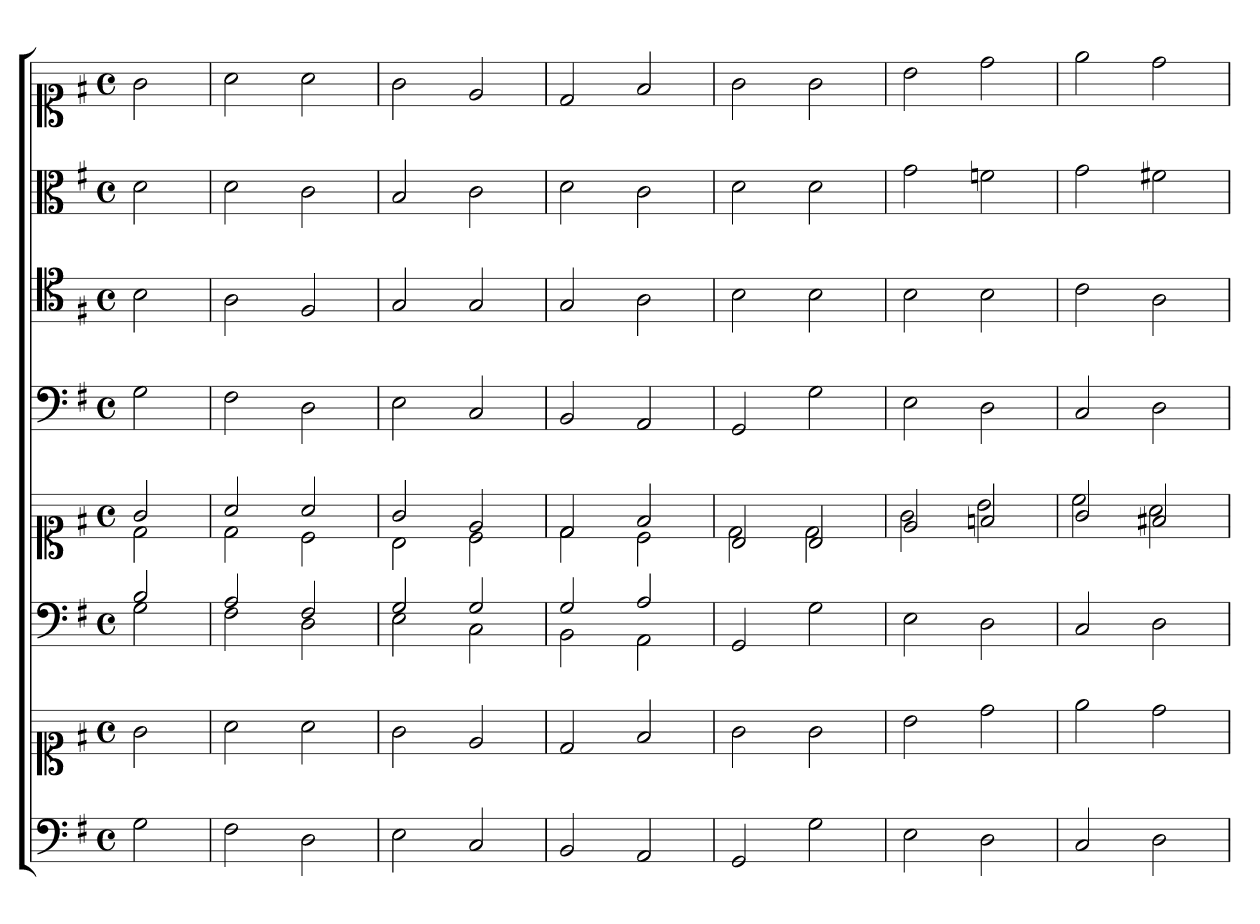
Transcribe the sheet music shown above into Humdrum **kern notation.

**kern	**kern	**kern	**kern	**kern	**kern	**kern	**kern
*part6	*part6	*part5	*part5	*part4	*part3	*part2	*part1
*staff8	*staff7	*staff6	*staff5	*staff4	*staff3	*staff2	*staff1
*clefF4	*clefC1	*clefF4	*clefC1	*clefF4	*clefC4	*clefC3	*clefC1
*k[f#]	*k[f#]	*k[f#]	*k[f#]	*k[f#]	*k[f#]	*k[f#]	*k[f#]
*G:	*G:	*G:	*G:	*G:	*G:	*G:	*G:
*M4/4	*M4/4	*M4/4	*M4/4	*M4/4	*M4/4	*M4/4	*M4/4
*met(c)	*met(c)	*met(c)	*met(c)	*met(c)	*met(c)	*met(c)	*met(c)
*MM180	*MM180	*MM180	*MM180	*MM180	*MM180	*MM180	*MM180
=1	=1	=1	=1	=1	=1	=1	=1
*	*	*^	*^	*	*	*	*
2G	2g	2B	2G	2g	2d	2G	2B	2d	2g
=2	=2	=2	=2	=2	=2	=2	=2	=2	=2
2F#	2a	2A	2F#	2a	2d	2F#	2A	2d	2a
2D	2a	2F#	2D	2a	2c	2D	2F#	2c	2a
=3	=3	=3	=3	=3	=3	=3	=3	=3	=3
2E	2g	2G	2E	2g	2B	2E	2G	2B	2g
2C	2e	2G	2C	2e	2c	2C	2G	2c	2e
=4	=4	=4	=4	=4	=4	=4	=4	=4	=4
2BB	2d	2G	2BB	2d	2d	2BB	2G	2d	2d
2AA	2f#	2A	2AA	2f#	2c	2AA	2A	2c	2f#
*	*	*v	*v	*	*	*	*	*	*
=5	=5	=5	=5	=5	=5	=5	=5	=5
2GG	2g	2GG	2B	2d	2GG	2B	2d	2g
2G	2g	2G	2B	2d	2G	2B	2d	2g
=6	=6	=6	=6	=6	=6	=6	=6	=6
2E	2b	2E	2e	2g	2E	2B	2g	2b
2D	2dd	2D	2fn	2b	2D	2B	2fn	2dd
=7	=7	=7	=7	=7	=7	=7	=7	=7
2C	2ee	2C	2g	2cc	2C	2c	2g	2ee
2D	2dd	2D	2f#X	2a	2D	2A	2f#X	2dd
*	*	*	*v	*v	*	*	*	*
=	=	=	=	=	=	=	=
*-	*-	*-	*-	*-	*-	*-	*-
